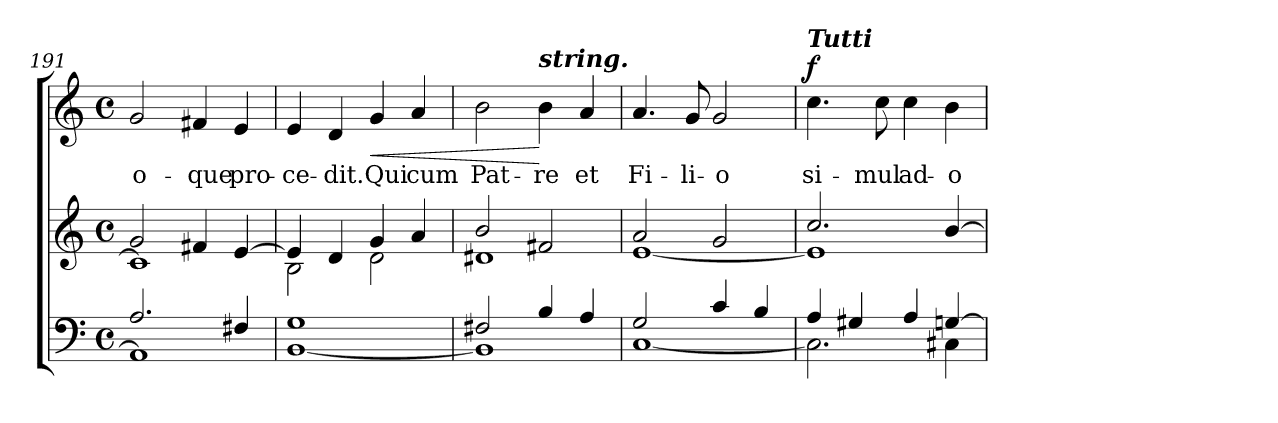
**kern	**kern	**kern	**text	**dynam
*part2	*part2	*part1	*part1	*part1
*staff3	*staff2	*staff1	*staff1	*staff1
*clefF4	*clefG2	*clefG2	*	*
*k[]	*k[]	*k[]	*	*
*C:	*C:	*C:	*	*
*M4/4	*M4/4	*M4/4	*	*
*met(c)	*met(c)	*met(c)	*	*
=191	=191	=191	=191	=191
*^	*^	*	*	*
!	!	!	!	!	!LO:LY:b	!
2.A/	1AA]	2g/	1c]	2g/	-o-	.
!	!	!	!	!	!LO:LY:b	!
.	.	4f#X/	.	4f#X/	-que	.
!	!	!	!	!	!LO:LY:b	!
4F#X/	.	[>4e/	.	4e/	pro-	.
=192	=192	=192	=192	=192	=192	=192
!	!	!	!	!	!LO:LY:b	!
1G	[<1BB	4e/]	2B\	4e/	-ce-	.
!	!	!	!	!	!LO:LY:b	!
.	.	4d/	.	4d/	-dit.	.
!	!	!	!	!	!LO:LY:b	!LO:HP:b
.	.	4g/	2d\	4g/	Qui	<
!	!	!	!	!	!LO:LY:b	!
.	.	4a/	.	4a/	cum	.
!!LO:LB:g=z
=193	=193	=193	=193	=193	=193	=193
!	!	!	!	!	!LO:LY:b	!
2F#X/	1BB]	2b/	1d#X	2b\	Pat-	.
!	!	!	!	!LO:TX:a:Bi:t=string.	!	!
!	!	!	!	!	!LO:LY:b	!
4B/	.	2f#X/	.	4b\	-re	[
!	!	!	!	!	!LO:LY:b	!
4A/	.	.	.	4a/	et	.
=194	=194	=194	=194	=194	=194	=194
!	!	!	!	!	!LO:LY:b	!
2G/	[<1C	2a/	[<1e	4.a/	Fi-	.
!	!	!	!	!	!LO:LY:b	!
.	.	.	.	8g/	-li-	.
!	!	!	!	!	!LO:LY:b	!
4c/	.	2g/	.	2g/	-o	.
4B/	.	.	.	.	.	.
=195	=195	=195	=195	=195	=195	=195
!	!	!	!	!LO:TX:a:Bi:t=Tutti	!	!
!	!	!	!	!	!LO:LY:b	!LO:DY:a
4A/	2.C\]	2.cc/	1e]	4.cc\	si-	f
4G#X/	.	.	.	.	.	.
!	!	!	!	!	!LO:LY:b	!
.	.	.	.	8cc\	-mul	.
!	!	!	!	!	!LO:LY:b	!
4A/	.	.	.	4cc\	ad-	.
!	!	!	!	!	!LO:LY:b	!
[>4Gn/	4C#X\	[>4b/	.	4b\	-o-	.
*v	*v	*	*	*	*	*
*	*v	*v	*	*	*
=	=	=	=	=
*-	*-	*-	*-	*-
